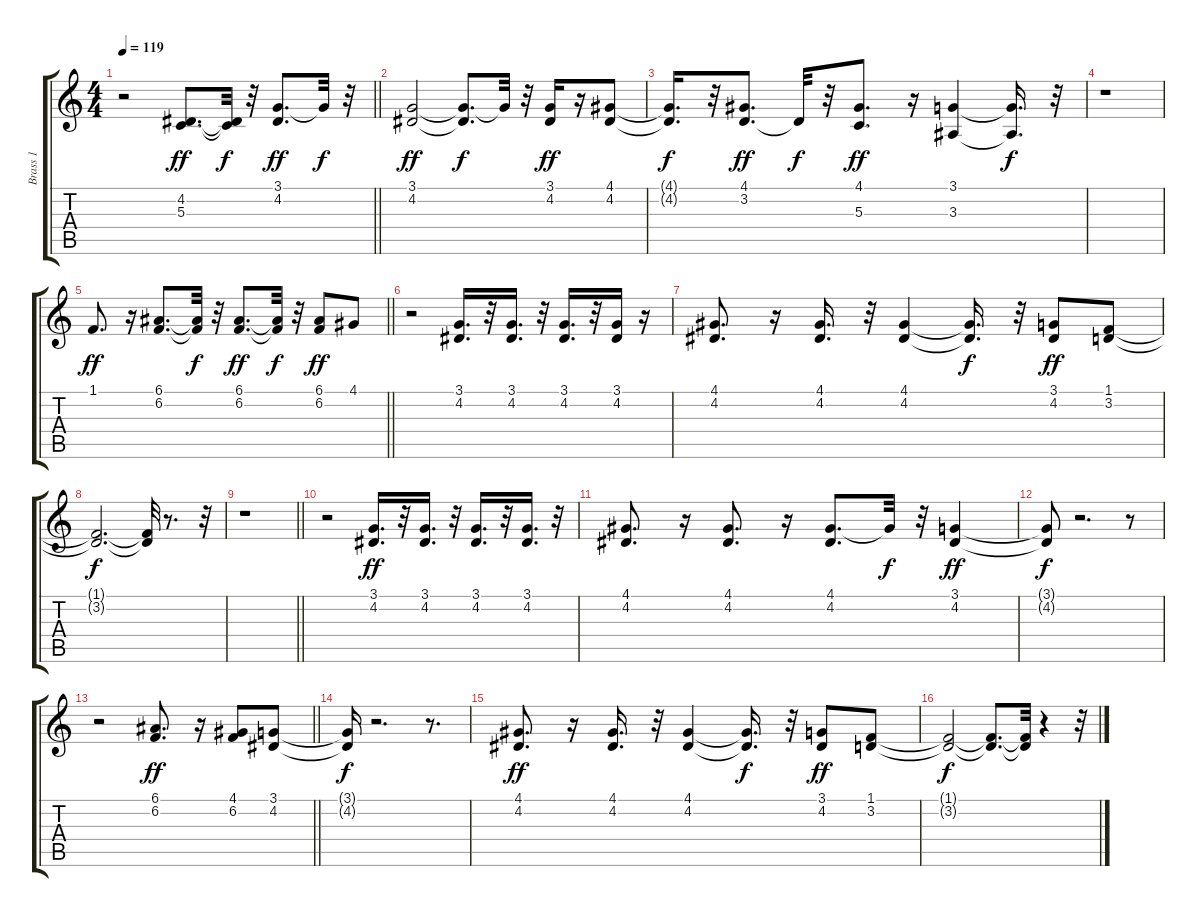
\track ("Brass 1" "Brass 1") {instrument brasssection}
\staff {score tabs}
\tuning (E4 B3 G3 D3 A2 E2) {hide}
\ts (4 4)
\tempo 119
\clef g2
\barLineRight lightlight
\ks c
r.2{dy ff} (4.2 5.3).8{d} (4.2{t} 5.3{t}).32{dy f} r.32 (3.1 4.2).8{d dy ff} 3.1{t}.32{dy f} r.32 |
(3.1 4.2).2{dy ff} (3.1{t} 4.2{t}).8{d dy f} 3.1{t}.32 r.32 (3.1 4.2).16{dy ff} r.16 (4.1 4.2).8 |
(4.1{t} 4.2{t}).16{d dy f} r.32 (4.1 3.2).8{d dy ff} 3.2{t}.32{dy f} r.32 (4.1 5.3).8{d dy ff} r.16 (3.1 3.3).4 (3.1{t} 3.3{t}).16{d dy f} r.32 |
r.1 |
\barLineRight lightlight
1.1.8{d dy ff} r.16 (6.1 6.2).8{d} (6.1{t} 6.2{t}).32{dy f} r.32 (6.1 6.2).8{d dy ff} (6.1{t} 6.2{t}).32{dy f} r.32 (6.1 6.2).8{dy ff} 4.1.8 |
r.2 (3.1 4.2).16{d} r.32 (3.1 4.2).16{d} r.32 (3.1 4.2).16{d} r.32 (3.1 4.2).16 r.16 |
(4.1 4.2).8{d} r.16 (4.1 4.2).16{d} r.32 (4.1 4.2).4 (4.1{t} 4.2{t}).16{d dy f} r.32 (3.1 4.2).8{dy ff} (1.1 3.2).8 |
(1.1{t} 3.2{t}).2{d dy f} (1.1{t} 3.2{t}).32 r.8{d} r.32 |
\barLineRight lightlight
r.1 |
r.2 (3.1 4.2).16{d dy ff} r.32 (3.1 4.2).16{d} r.32 (3.1 4.2).16{d} r.32 (3.1 4.2).16{d} r.32 |
(4.1 4.2).8{d} r.16 (4.1 4.2).8{d} r.16 (4.1 4.2).8{d} 4.1{t}.32{dy f} r.32 (3.1 4.2).4{dy ff} |
(3.1{t} 4.2{t}).8{dy f} r.2{d} r.8 |
\barLineRight lightlight
r.2 (6.1 6.2).8{d dy ff} r.16 (4.1 6.2).8 (3.1 4.2).8 |
(3.1{t} 4.2{t}).16{dy f} r.2{d} r.8{d} |
(4.1 4.2).8{d dy ff} r.16 (4.1 4.2).16{d} r.32 (4.1 4.2).4 (4.1{t} 4.2{t}).16{d dy f} r.32 (3.1 4.2).8{dy ff} (1.1 3.2).8 |
(1.1{t} 3.2{t}).2{dy f} (1.1{t} 3.2{t}).8{d} (1.1{t} 3.2{t}).32 r.4 r.32
